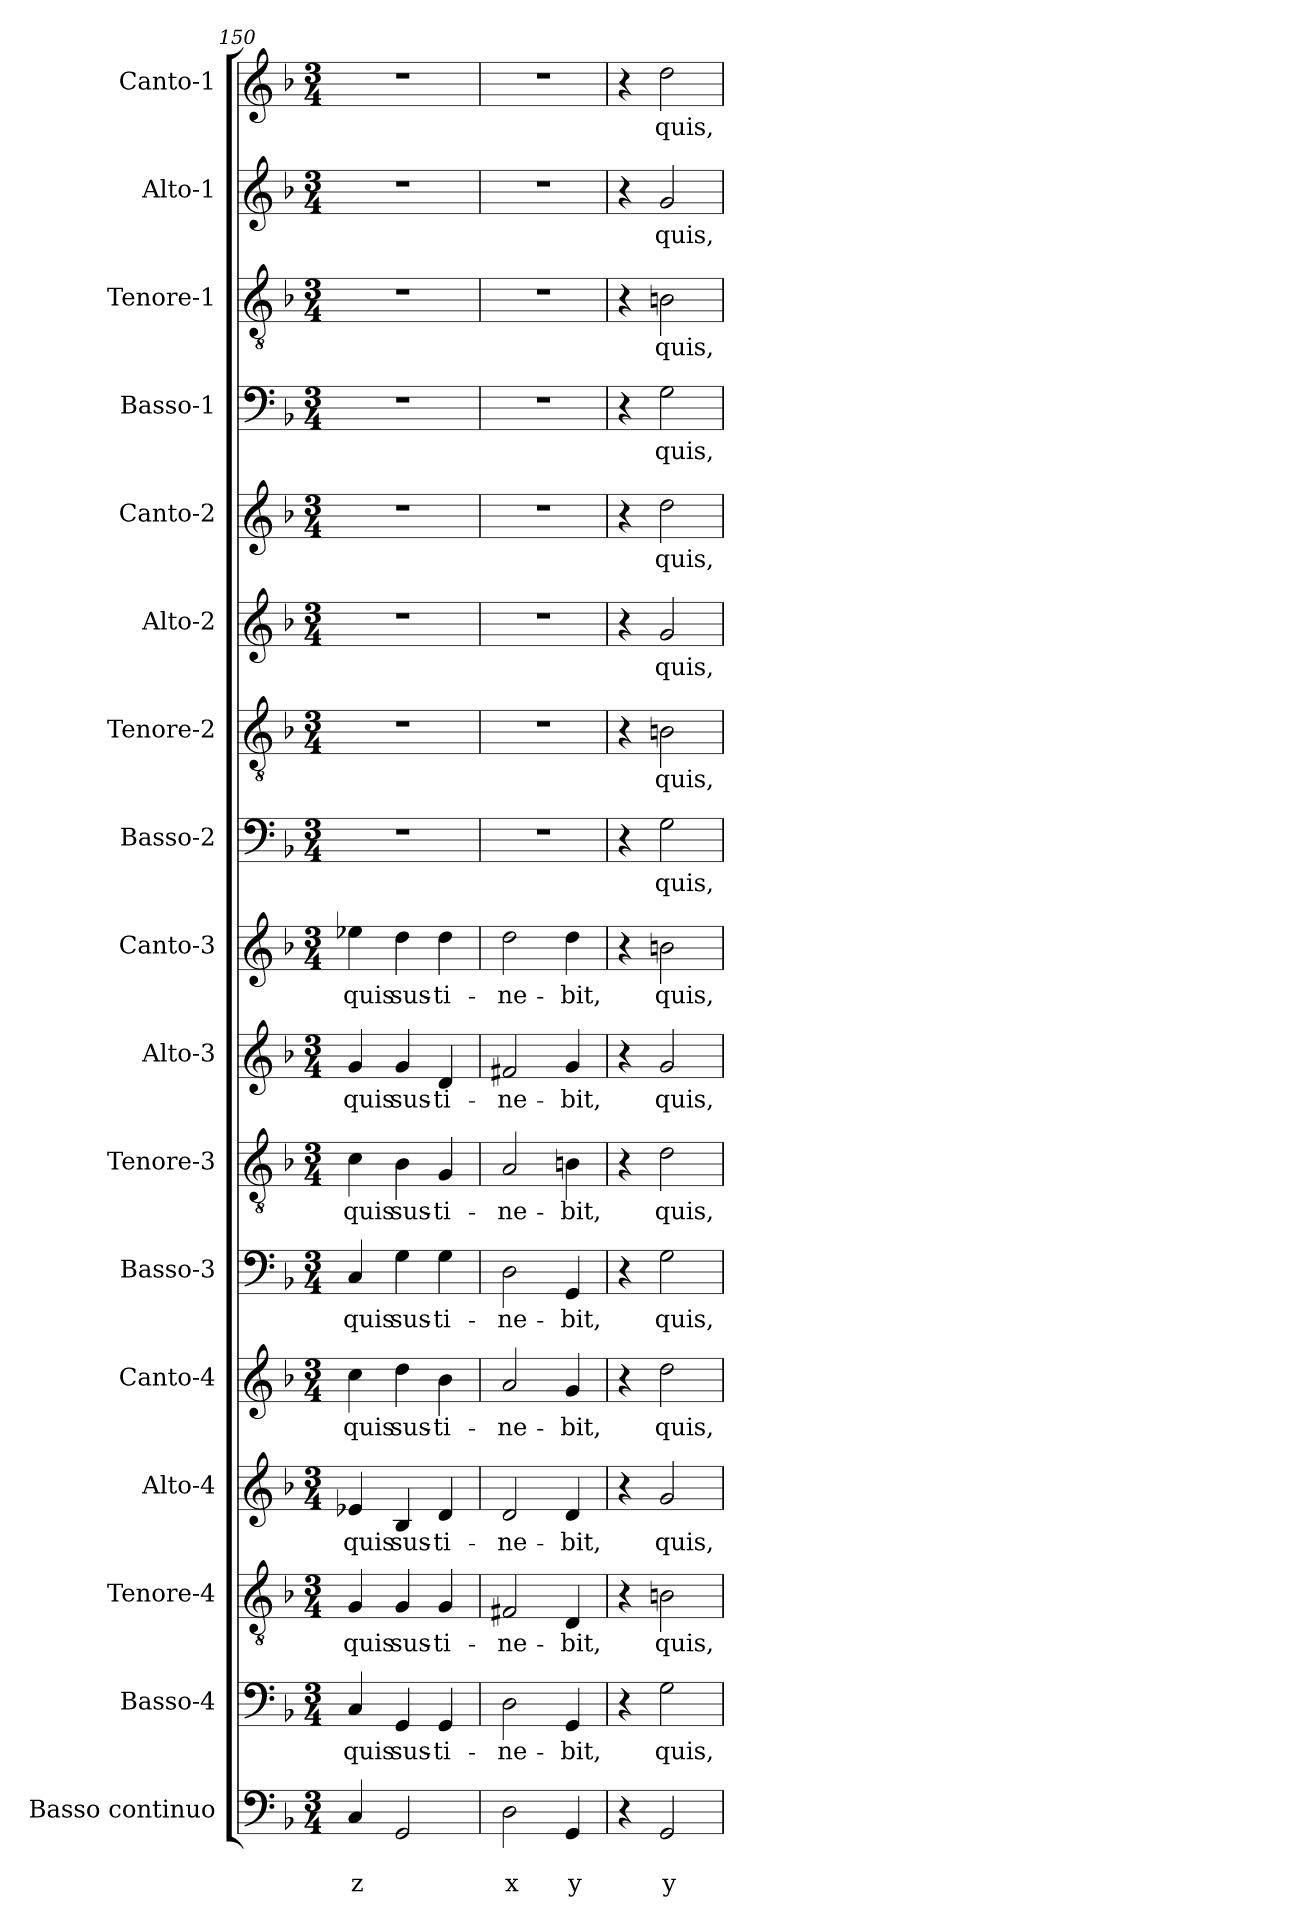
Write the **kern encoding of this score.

**kern	**text	**text	**kern	**text	**kern	**text	**kern	**text	**kern	**text	**kern	**text	**kern	**text	**kern	**text	**kern	**text	**kern	**text	**kern	**text	**kern	**text	**kern	**text	**kern	**text	**kern	**text	**kern	**text	**kern	**text
*part17	*part17	*part17	*part16	*part16	*part15	*part15	*part14	*part14	*part13	*part13	*part12	*part12	*part11	*part11	*part10	*part10	*part9	*part9	*part8	*part8	*part7	*part7	*part6	*part6	*part5	*part5	*part4	*part4	*part3	*part3	*part2	*part2	*part1	*part1
*staff17	*staff17	*staff17	*staff16	*staff16	*staff15	*staff15	*staff14	*staff14	*staff13	*staff13	*staff12	*staff12	*staff11	*staff11	*staff10	*staff10	*staff9	*staff9	*staff8	*staff8	*staff7	*staff7	*staff6	*staff6	*staff5	*staff5	*staff4	*staff4	*staff3	*staff3	*staff2	*staff2	*staff1	*staff1
*I"Basso continuo	*	*	*I"Basso-4	*	*I"Tenore-4	*	*I"Alto-4	*	*I"Canto-4	*	*I"Basso-3	*	*I"Tenore-3	*	*I"Alto-3	*	*I"Canto-3	*	*I"Basso-2	*	*I"Tenore-2	*	*I"Alto-2	*	*I"Canto-2	*	*I"Basso-1	*	*I"Tenore-1	*	*I"Alto-1	*	*I"Canto-1	*
*I'BC	*	*	*I'B4	*	*I'T4	*	*I'A4	*	*I'C4	*	*I'B3	*	*I'T3	*	*I'A3	*	*I'C3	*	*I'B2	*	*I'T2	*	*I'A2	*	*I'C2	*	*I'B1	*	*I'T1	*	*I'A1	*	*I'C1	*
*clefF4	*	*	*clefF4	*	*clefGv2	*	*clefG2	*	*clefG2	*	*clefF4	*	*clefGv2	*	*clefG2	*	*clefG2	*	*clefF4	*	*clefGv2	*	*clefG2	*	*clefG2	*	*clefF4	*	*clefGv2	*	*clefG2	*	*clefG2	*
*k[b-]	*	*	*k[b-]	*	*k[b-]	*	*k[b-]	*	*k[b-]	*	*k[b-]	*	*k[b-]	*	*k[b-]	*	*k[b-]	*	*k[b-]	*	*k[b-]	*	*k[b-]	*	*k[b-]	*	*k[b-]	*	*k[b-]	*	*k[b-]	*	*k[b-]	*
*F:	*	*	*F:	*	*F:	*	*F:	*	*F:	*	*F:	*	*F:	*	*F:	*	*F:	*	*F:	*	*F:	*	*F:	*	*F:	*	*F:	*	*F:	*	*F:	*	*F:	*
*M3/4	*	*	*M3/4	*	*M3/4	*	*M3/4	*	*M3/4	*	*M3/4	*	*M3/4	*	*M3/4	*	*M3/4	*	*M3/4	*	*M3/4	*	*M3/4	*	*M3/4	*	*M3/4	*	*M3/4	*	*M3/4	*	*M3/4	*
=150	=150	=150	=150	=150	=150	=150	=150	=150	=150	=150	=150	=150	=150	=150	=150	=150	=150	=150	=150	=150	=150	=150	=150	=150	=150	=150	=150	=150	=150	=150	=150	=150	=150	=150
!	!	!LO:LY:b	!	!	!	!	!	!	!	!	!	!	!	!	!	!	!	!	!	!	!	!	!	!	!	!	!	!	!	!	!	!	!	!
!	!	!	!	!LO:LY:b	!	!	!	!	!	!	!	!	!	!	!	!	!	!	!	!	!	!	!	!	!	!	!	!	!	!	!	!	!	!
!	!	!	!	!	!	!LO:LY:b	!	!	!	!	!	!	!	!	!	!	!	!	!	!	!	!	!	!	!	!	!	!	!	!	!	!	!	!
!	!	!	!	!	!	!	!	!LO:LY:b	!	!	!	!	!	!	!	!	!	!	!	!	!	!	!	!	!	!	!	!	!	!	!	!	!	!
!	!	!	!	!	!	!	!	!	!	!LO:LY:b	!	!	!	!	!	!	!	!	!	!	!	!	!	!	!	!	!	!	!	!	!	!	!	!
!	!	!	!	!	!	!	!	!	!	!	!	!LO:LY:b	!	!	!	!	!	!	!	!	!	!	!	!	!	!	!	!	!	!	!	!	!	!
!	!	!	!	!	!	!	!	!	!	!	!	!	!	!LO:LY:b	!	!	!	!	!	!	!	!	!	!	!	!	!	!	!	!	!	!	!	!
!	!	!	!	!	!	!	!	!	!	!	!	!	!	!	!	!LO:LY:b	!	!	!	!	!	!	!	!	!	!	!	!	!	!	!	!	!	!
!	!	!	!	!	!	!	!	!	!	!	!	!	!	!	!	!	!	!LO:LY:b	!	!	!	!	!	!	!	!	!	!	!	!	!	!	!	!
4C/	.	z	4C/	quis	4G/	quis	4e-X/	quis	4cc\	quis	4C/	quis	4c\	quis	4g/	quis	4ee-X\	quis	2.r	.	2.r	.	2.r	.	2.r	.	2.r	.	2.r	.	2.r	.	2.r	.
!	!	!	!	!LO:LY:b	!	!	!	!	!	!	!	!	!	!	!	!	!	!	!	!	!	!	!	!	!	!	!	!	!	!	!	!	!	!
!	!	!	!	!	!	!LO:LY:b	!	!	!	!	!	!	!	!	!	!	!	!	!	!	!	!	!	!	!	!	!	!	!	!	!	!	!	!
!	!	!	!	!	!	!	!	!LO:LY:b	!	!	!	!	!	!	!	!	!	!	!	!	!	!	!	!	!	!	!	!	!	!	!	!	!	!
!	!	!	!	!	!	!	!	!	!	!LO:LY:b	!	!	!	!	!	!	!	!	!	!	!	!	!	!	!	!	!	!	!	!	!	!	!	!
!	!	!	!	!	!	!	!	!	!	!	!	!LO:LY:b	!	!	!	!	!	!	!	!	!	!	!	!	!	!	!	!	!	!	!	!	!	!
!	!	!	!	!	!	!	!	!	!	!	!	!	!	!LO:LY:b	!	!	!	!	!	!	!	!	!	!	!	!	!	!	!	!	!	!	!	!
!	!	!	!	!	!	!	!	!	!	!	!	!	!	!	!	!LO:LY:b	!	!	!	!	!	!	!	!	!	!	!	!	!	!	!	!	!	!
!	!	!	!	!	!	!	!	!	!	!	!	!	!	!	!	!	!	!LO:LY:b	!	!	!	!	!	!	!	!	!	!	!	!	!	!	!	!
2GG/	.	.	4GG/	sus-	4G/	sus-	4B-/	sus-	4dd\	sus-	4G\	sus-	4B-\	sus-	4g/	sus-	4dd\	sus-	.	.	.	.	.	.	.	.	.	.	.	.	.	.	.	.
!	!	!	!	!LO:LY:b	!	!	!	!	!	!	!	!	!	!	!	!	!	!	!	!	!	!	!	!	!	!	!	!	!	!	!	!	!	!
!	!	!	!	!	!	!LO:LY:b	!	!	!	!	!	!	!	!	!	!	!	!	!	!	!	!	!	!	!	!	!	!	!	!	!	!	!	!
!	!	!	!	!	!	!	!	!LO:LY:b	!	!	!	!	!	!	!	!	!	!	!	!	!	!	!	!	!	!	!	!	!	!	!	!	!	!
!	!	!	!	!	!	!	!	!	!	!LO:LY:b	!	!	!	!	!	!	!	!	!	!	!	!	!	!	!	!	!	!	!	!	!	!	!	!
!	!	!	!	!	!	!	!	!	!	!	!	!LO:LY:b	!	!	!	!	!	!	!	!	!	!	!	!	!	!	!	!	!	!	!	!	!	!
!	!	!	!	!	!	!	!	!	!	!	!	!	!	!LO:LY:b	!	!	!	!	!	!	!	!	!	!	!	!	!	!	!	!	!	!	!	!
!	!	!	!	!	!	!	!	!	!	!	!	!	!	!	!	!LO:LY:b	!	!	!	!	!	!	!	!	!	!	!	!	!	!	!	!	!	!
!	!	!	!	!	!	!	!	!	!	!	!	!	!	!	!	!	!	!LO:LY:b	!	!	!	!	!	!	!	!	!	!	!	!	!	!	!	!
.	.	.	4GG/	-ti-	4G/	-ti-	4d/	-ti-	4b-\	-ti-	4G\	-ti-	4G/	-ti-	4d/	-ti-	4dd\	-ti-	.	.	.	.	.	.	.	.	.	.	.	.	.	.	.	.
=151	=151	=151	=151	=151	=151	=151	=151	=151	=151	=151	=151	=151	=151	=151	=151	=151	=151	=151	=151	=151	=151	=151	=151	=151	=151	=151	=151	=151	=151	=151	=151	=151	=151	=151
!	!	!LO:LY:b	!	!	!	!	!	!	!	!	!	!	!	!	!	!	!	!	!	!	!	!	!	!	!	!	!	!	!	!	!	!	!	!
!	!	!	!	!LO:LY:b	!	!	!	!	!	!	!	!	!	!	!	!	!	!	!	!	!	!	!	!	!	!	!	!	!	!	!	!	!	!
!	!	!	!	!	!	!LO:LY:b	!	!	!	!	!	!	!	!	!	!	!	!	!	!	!	!	!	!	!	!	!	!	!	!	!	!	!	!
!	!	!	!	!	!	!	!	!LO:LY:b	!	!	!	!	!	!	!	!	!	!	!	!	!	!	!	!	!	!	!	!	!	!	!	!	!	!
!	!	!	!	!	!	!	!	!	!	!LO:LY:b	!	!	!	!	!	!	!	!	!	!	!	!	!	!	!	!	!	!	!	!	!	!	!	!
!	!	!	!	!	!	!	!	!	!	!	!	!LO:LY:b	!	!	!	!	!	!	!	!	!	!	!	!	!	!	!	!	!	!	!	!	!	!
!	!	!	!	!	!	!	!	!	!	!	!	!	!	!LO:LY:b	!	!	!	!	!	!	!	!	!	!	!	!	!	!	!	!	!	!	!	!
!	!	!	!	!	!	!	!	!	!	!	!	!	!	!	!	!LO:LY:b	!	!	!	!	!	!	!	!	!	!	!	!	!	!	!	!	!	!
!	!	!	!	!	!	!	!	!	!	!	!	!	!	!	!	!	!	!LO:LY:b	!	!	!	!	!	!	!	!	!	!	!	!	!	!	!	!
2D\	.	x	2D\	-ne-	2F#X/	-ne-	2d/	-ne-	2a/	-ne-	2D\	-ne-	2A/	-ne-	2f#X/	-ne-	2dd\	-ne-	2.r	.	2.r	.	2.r	.	2.r	.	2.r	.	2.r	.	2.r	.	2.r	.
!	!	!LO:LY:b	!	!	!	!	!	!	!	!	!	!	!	!	!	!	!	!	!	!	!	!	!	!	!	!	!	!	!	!	!	!	!	!
!	!	!	!	!LO:LY:b	!	!	!	!	!	!	!	!	!	!	!	!	!	!	!	!	!	!	!	!	!	!	!	!	!	!	!	!	!	!
!	!	!	!	!	!	!LO:LY:b	!	!	!	!	!	!	!	!	!	!	!	!	!	!	!	!	!	!	!	!	!	!	!	!	!	!	!	!
!	!	!	!	!	!	!	!	!LO:LY:b	!	!	!	!	!	!	!	!	!	!	!	!	!	!	!	!	!	!	!	!	!	!	!	!	!	!
!	!	!	!	!	!	!	!	!	!	!LO:LY:b	!	!	!	!	!	!	!	!	!	!	!	!	!	!	!	!	!	!	!	!	!	!	!	!
!	!	!	!	!	!	!	!	!	!	!	!	!LO:LY:b	!	!	!	!	!	!	!	!	!	!	!	!	!	!	!	!	!	!	!	!	!	!
!	!	!	!	!	!	!	!	!	!	!	!	!	!	!LO:LY:b	!	!	!	!	!	!	!	!	!	!	!	!	!	!	!	!	!	!	!	!
!	!	!	!	!	!	!	!	!	!	!	!	!	!	!	!	!LO:LY:b	!	!	!	!	!	!	!	!	!	!	!	!	!	!	!	!	!	!
!	!	!	!	!	!	!	!	!	!	!	!	!	!	!	!	!	!	!LO:LY:b	!	!	!	!	!	!	!	!	!	!	!	!	!	!	!	!
4GG/	.	y	4GG/	-bit,	4D/	-bit,	4d/	-bit,	4g/	-bit,	4GG/	-bit,	4Bn\	-bit,	4g/	-bit,	4dd\	-bit,	.	.	.	.	.	.	.	.	.	.	.	.	.	.	.	.
!!LO:PB:g=z
=152	=152	=152	=152	=152	=152	=152	=152	=152	=152	=152	=152	=152	=152	=152	=152	=152	=152	=152	=152	=152	=152	=152	=152	=152	=152	=152	=152	=152	=152	=152	=152	=152	=152	=152
4r	.	.	4r	.	4r	.	4r	.	4r	.	4r	.	4r	.	4r	.	4r	.	4r	.	4r	.	4r	.	4r	.	4r	.	4r	.	4r	.	4r	.
!	!	!LO:LY:b	!	!	!	!	!	!	!	!	!	!	!	!	!	!	!	!	!	!	!	!	!	!	!	!	!	!	!	!	!	!	!	!
!	!	!	!	!LO:LY:b	!	!	!	!	!	!	!	!	!	!	!	!	!	!	!	!	!	!	!	!	!	!	!	!	!	!	!	!	!	!
!	!	!	!	!	!	!LO:LY:b	!	!	!	!	!	!	!	!	!	!	!	!	!	!	!	!	!	!	!	!	!	!	!	!	!	!	!	!
!	!	!	!	!	!	!	!	!LO:LY:b	!	!	!	!	!	!	!	!	!	!	!	!	!	!	!	!	!	!	!	!	!	!	!	!	!	!
!	!	!	!	!	!	!	!	!	!	!LO:LY:b	!	!	!	!	!	!	!	!	!	!	!	!	!	!	!	!	!	!	!	!	!	!	!	!
!	!	!	!	!	!	!	!	!	!	!	!	!LO:LY:b	!	!	!	!	!	!	!	!	!	!	!	!	!	!	!	!	!	!	!	!	!	!
!	!	!	!	!	!	!	!	!	!	!	!	!	!	!LO:LY:b	!	!	!	!	!	!	!	!	!	!	!	!	!	!	!	!	!	!	!	!
!	!	!	!	!	!	!	!	!	!	!	!	!	!	!	!	!LO:LY:b	!	!	!	!	!	!	!	!	!	!	!	!	!	!	!	!	!	!
!	!	!	!	!	!	!	!	!	!	!	!	!	!	!	!	!	!	!LO:LY:b	!	!	!	!	!	!	!	!	!	!	!	!	!	!	!	!
!	!	!	!	!	!	!	!	!	!	!	!	!	!	!	!	!	!	!	!	!LO:LY:b	!	!	!	!	!	!	!	!	!	!	!	!	!	!
!	!	!	!	!	!	!	!	!	!	!	!	!	!	!	!	!	!	!	!	!	!	!LO:LY:b	!	!	!	!	!	!	!	!	!	!	!	!
!	!	!	!	!	!	!	!	!	!	!	!	!	!	!	!	!	!	!	!	!	!	!	!	!LO:LY:b	!	!	!	!	!	!	!	!	!	!
!	!	!	!	!	!	!	!	!	!	!	!	!	!	!	!	!	!	!	!	!	!	!	!	!	!	!LO:LY:b	!	!	!	!	!	!	!	!
!	!	!	!	!	!	!	!	!	!	!	!	!	!	!	!	!	!	!	!	!	!	!	!	!	!	!	!	!LO:LY:b	!	!	!	!	!	!
!	!	!	!	!	!	!	!	!	!	!	!	!	!	!	!	!	!	!	!	!	!	!	!	!	!	!	!	!	!	!LO:LY:b	!	!	!	!
!	!	!	!	!	!	!	!	!	!	!	!	!	!	!	!	!	!	!	!	!	!	!	!	!	!	!	!	!	!	!	!	!LO:LY:b	!	!
!	!	!	!	!	!	!	!	!	!	!	!	!	!	!	!	!	!	!	!	!	!	!	!	!	!	!	!	!	!	!	!	!	!	!LO:LY:b
2GG/	.	y	2G\	quis,	2Bn\	quis,	2g/	quis,	2dd\	quis,	2G\	quis,	2d\	quis,	2g/	quis,	2bn\	quis,	2G\	quis,	2Bn\	quis,	2g/	quis,	2dd\	quis,	2G\	quis,	2Bn\	quis,	2g/	quis,	2dd\	quis,
=	=	=	=	=	=	=	=	=	=	=	=	=	=	=	=	=	=	=	=	=	=	=	=	=	=	=	=	=	=	=	=	=	=	=
*-	*-	*-	*-	*-	*-	*-	*-	*-	*-	*-	*-	*-	*-	*-	*-	*-	*-	*-	*-	*-	*-	*-	*-	*-	*-	*-	*-	*-	*-	*-	*-	*-	*-	*-
